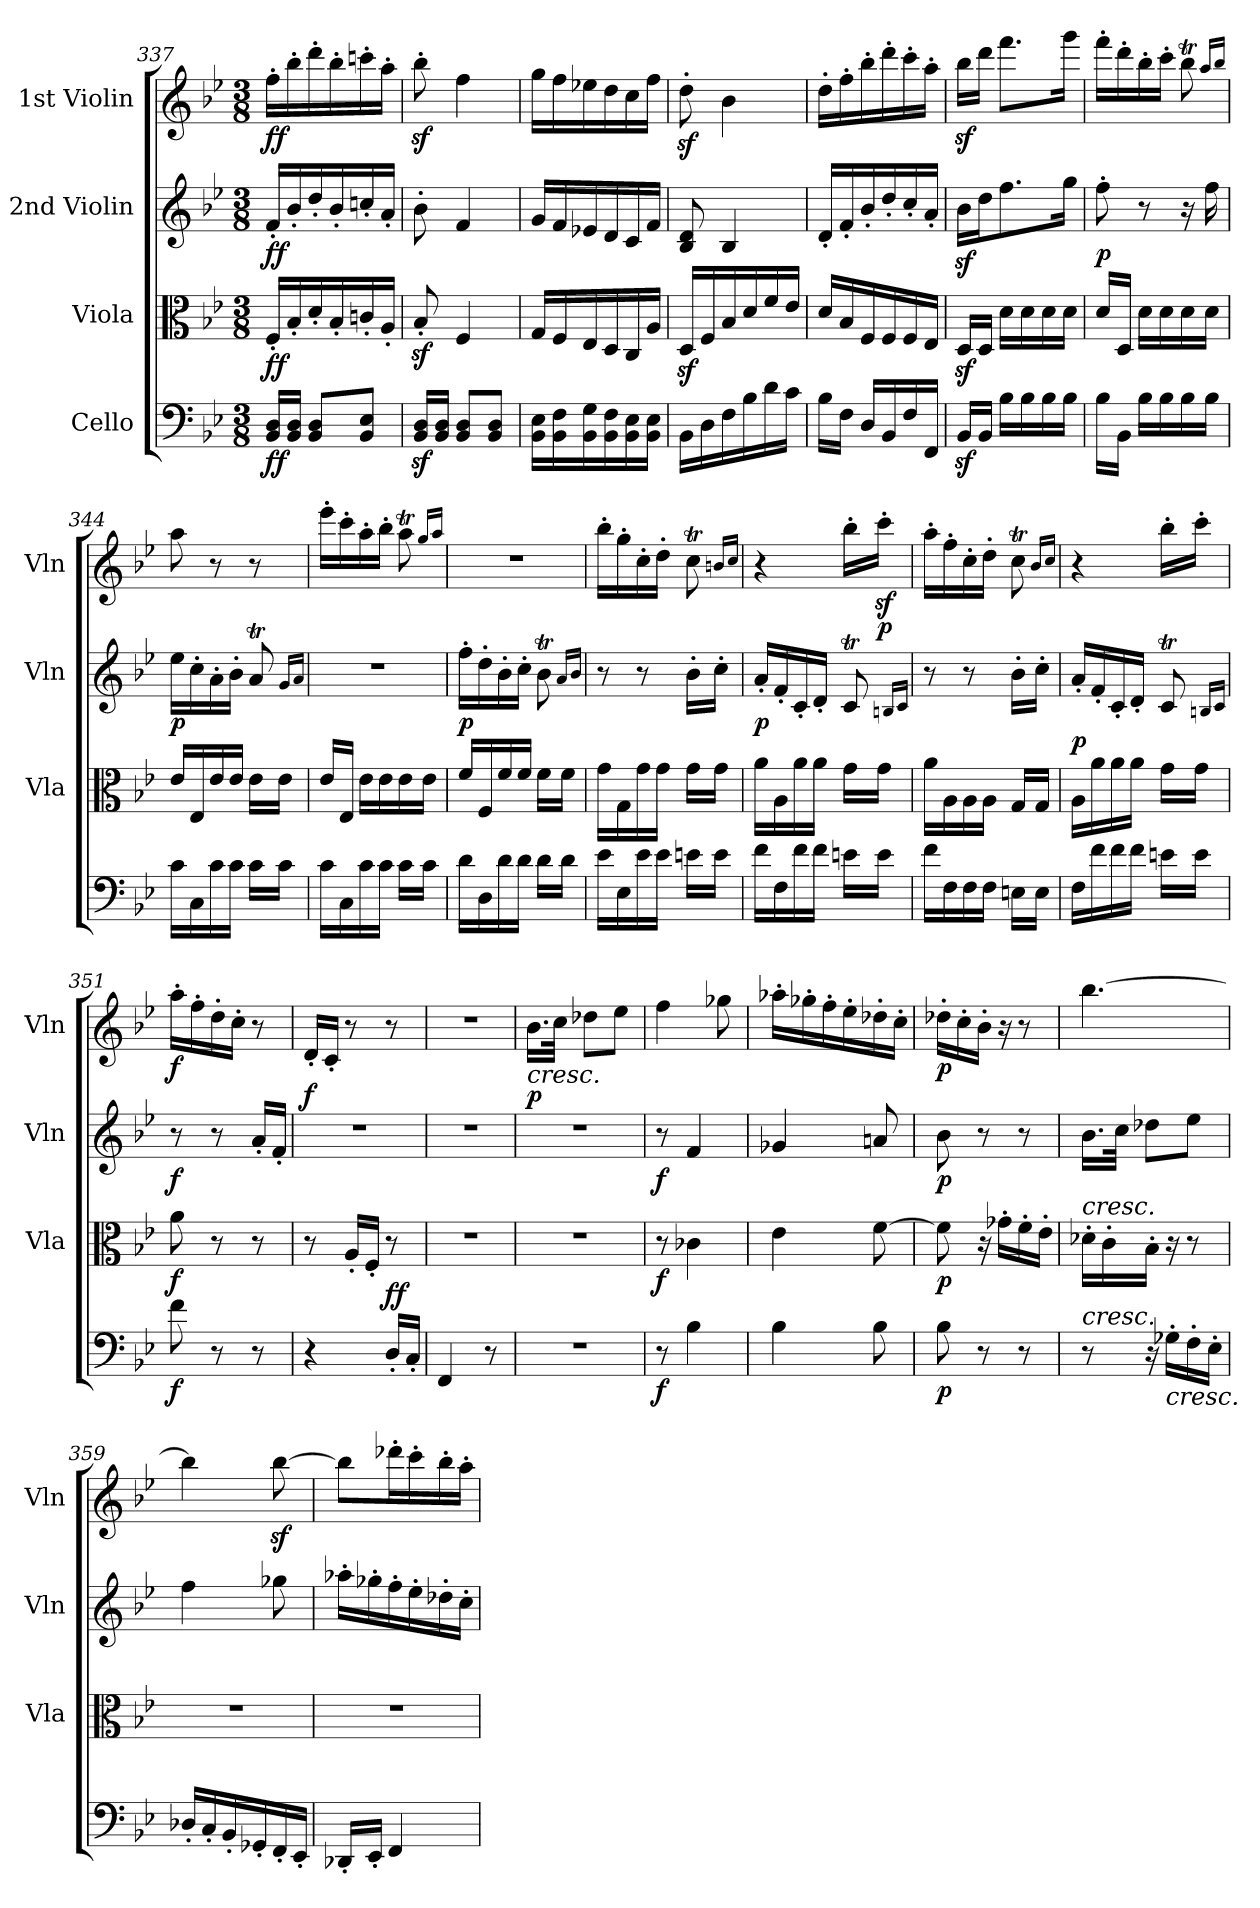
**kern	**dynam	**kern	**dynam	**kern	**dynam	**kern	**dynam
*part4	*part4	*part3	*part3	*part2	*part2	*part1	*part1
*staff4	*staff4	*staff3	*staff3	*staff2	*staff2	*staff1	*staff1
*I"Cello	*	*I"Viola	*	*I"2nd Violin	*	*I"1st Violin	*
*	*	*I'Vla	*	*I'Vln	*	*I'Vln	*
*clefF4	*	*clefC3	*	*clefG2	*	*clefG2	*
*k[b-e-]	*	*k[b-e-]	*	*k[b-e-]	*	*k[b-e-]	*
*B-:	*	*B-:	*	*B-:	*	*B-:	*
*M3/8	*	*M3/8	*	*M3/8	*	*M3/8	*
=337	=337	=337	=337	=337	=337	=337	=337
!	!LO:DY:b	!	!LO:DY:b	!	!LO:DY:b	!	!LO:DY:b
16BB-/ 16D/LL	ff	16F'/LL	ff	16f'/LL	ff	16ff'\LL	ff
16BB-/ 16D/JJ	.	16B-'/	.	16b-'/	.	16bb-'\	.
8BB-/ 8D/L	.	16d'/	.	16dd'/	.	16ddd'\	.
.	.	16B-'/	.	16b-'/	.	16bb-'\	.
8BB-/ 8E-/J	.	16cn'/	.	16ccn'/	.	16cccn'\	.
.	.	16A'/JJ	.	16a'/JJ	.	16aa'\JJ	.
=338	=338	=338	=338	=338	=338	=338	=338
16BB-/z< 16D/z<LL	.	8B-z>'/	.	8b-'\	.	8bb-z<'\	.
16BB-/ 16D/JJ	.	.	.	.	.	.	.
8BB-/ 8D/L	.	4F/	.	4f/	.	4ff\	.
8BB-/ 8D/J	.	.	.	.	.	.	.
!!LO:LB:g=z
=339	=339	=339	=339	=339	=339	=339	=339
16BB-\ 16E-\LL	.	16G/LL	.	16g/LL	.	16gg\LL	.
16BB-\ 16F\	.	16F/	.	16f/	.	16ff\	.
16BB-\ 16G\	.	16E-/	.	16e-X/	.	16ee-X\	.
16BB-\ 16F\	.	16D/	.	16d/	.	16dd\	.
16BB-\ 16E-\	.	16C/	.	16c/	.	16cc\	.
16BB-\ 16E-\JJ	.	16A/JJ	.	16f/JJ	.	16ff\JJ	.
=340	=340	=340	=340	=340	=340	=340	=340
16BB-\LL	.	16Dz>/LL	.	8B-/ 8d/	.	8ddz<'\	.
16D\	.	16F/	.	.	.	.	.
16F\	.	16B-/	.	4B-/	.	4b-\	.
16B-\	.	16d/	.	.	.	.	.
16d\	.	16f/	.	.	.	.	.
16c\JJ	.	16e-/JJ	.	.	.	.	.
=341	=341	=341	=341	=341	=341	=341	=341
16B-\LL	.	16d/LL	.	16d'/LL	.	16dd'\LL	.
16F\JJ	.	16B-/	.	16f'/	.	16ff'\	.
16D/LL	.	16F/	.	16b-'/	.	16bb-'\	.
16BB-/	.	16F/	.	16dd'/	.	16ddd'\	.
16F/	.	16F/	.	16cc'/	.	16ccc'\	.
16FF/JJ	.	16E-/JJ	.	16a'/JJ	.	16aa'\JJ	.
=342	=342	=342	=342	=342	=342	=342	=342
16BB-z</LL	.	16Dz</LL	.	16b-z<\LL	.	16bb-z<\LL	.
16BB-/JJ	.	16D/JJ	.	16dd\J	.	16ddd\JJ	.
16B-\LL	.	16d\LL	.	8.ff\	.	8.fff\L	.
16B-\	.	16d\	.	.	.	.	.
16B-\	.	16d\	.	.	.	.	.
16B-\JJ	.	16d\JJ	.	16gg\Jk	.	16ggg\Jk	.
!!LO:PB:g=z
=343	=343	=343	=343	=343	=343	=343	=343
!	!	!	!	!	!LO:DY:b	!	!
16B-\LL	.	16d/LL	.	8ff'\	p	16fff'\LL	.
16BB-\JJ	.	16D/JJ	.	.	.	16ddd'\	.
16B-\LL	.	16d\LL	.	8r	.	16bb-'\	.
16B-\	.	16d\	.	.	.	16ccc'\JJ	.
16B-\	.	16d\	.	16r	.	8bb-T\	.
16B-\JJ	.	16d\JJ	.	16ff\	.	.	.
.	.	.	.	.	.	16qaa/LL	.
.	.	.	.	.	.	16qbb-/JJ	.
=344	=344	=344	=344	=344	=344	=344	=344
!	!	!	!	!	!LO:DY:b	!	!
16c\LL	.	16e-/LL	.	16ee-\LL	p	8aa\	.
16C\	.	16E-/	.	16cc'\	.	.	.
16c\	.	16e-/	.	16a'\	.	8r	.
16c\JJ	.	16e-/JJ	.	16b-'\JJ	.	.	.
16c\LL	.	16e-\LL	.	8at/	.	8r	.
16c\JJ	.	16e-\JJ	.	.	.	.	.
.	.	.	.	16qg/LL	.	.	.
.	.	.	.	16qa/JJ	.	.	.
=345	=345	=345	=345	=345	=345	=345	=345
16c\LL	.	16e-/LL	.	4.r	.	16eee-'\LL	.
16C\	.	16E-/JJ	.	.	.	16ccc'\	.
16c\	.	16e-\LL	.	.	.	16aa'\	.
16c\JJ	.	16e-\	.	.	.	16bb-'\JJ	.
16c\LL	.	16e-\	.	.	.	8aat\	.
16c\JJ	.	16e-\JJ	.	.	.	.	.
.	.	.	.	.	.	16qgg/LL	.
.	.	.	.	.	.	16qaa/JJ	.
=346	=346	=346	=346	=346	=346	=346	=346
!	!	!	!	!	!LO:DY:b	!	!
16d\LL	.	16f/LL	.	16ff'\LL	p	4.r	.
16D\	.	16F/	.	16dd'\	.	.	.
16d\	.	16f/	.	16b-'\	.	.	.
16d\JJ	.	16f/JJ	.	16cc'\JJ	.	.	.
16d\LL	.	16f\LL	.	8b-T\	.	.	.
16d\JJ	.	16f\JJ	.	.	.	.	.
.	.	.	.	16qa/LL	.	.	.
.	.	.	.	16qb-/JJ	.	.	.
=347	=347	=347	=347	=347	=347	=347	=347
16e-\LL	.	16g\LL	.	8r	.	16bb-'\LL	.
16E-\	.	16G\	.	.	.	16gg'\	.
16e-\	.	16g\	.	8r	.	16cc'\	.
16e-\JJ	.	16g\JJ	.	.	.	16dd'\JJ	.
16en\LL	.	16g\LL	.	16b-'\LL	.	8ccT\	.
16e\JJ	.	16g\JJ	.	16cc'\JJ	.	.	.
.	.	.	.	.	.	16qbn/LL	.
.	.	.	.	.	.	16qcc/JJ	.
!!LO:LB:g=z
=348	=348	=348	=348	=348	=348	=348	=348
!	!	!	!	!	!LO:DY:b	!	!
16f\LL	.	16a\LL	.	16a'/LL	p	4r	.
16F\	.	16A\	.	16f'/	.	.	.
16f\	.	16a\	.	16c'/	.	.	.
16f\JJ	.	16a\JJ	.	16d'/JJ	.	.	.
16en\LL	.	16g\LL	.	8cT/	.	16bb-'\LL	.
!	!	!	!	!	!	!	!LO:DY:b
16e\JJ	.	16g\JJ	.	.	.	16cccz<'\JJ	p
.	.	.	.	16qBn/LL	.	.	.
.	.	.	.	16qc/JJ	.	.	.
=349	=349	=349	=349	=349	=349	=349	=349
16f\LL	.	16a\LL	.	8r	.	16aa'\LL	.
16F\	.	16A\	.	.	.	16ff'\	.
16F\	.	16A\	.	8r	.	16cc'\	.
16F\JJ	.	16A\JJ	.	.	.	16dd'\JJ	.
16En\LL	.	16G/LL	.	16b-'\LL	.	8ccT\	.
16E\JJ	.	16G/JJ	.	16cc'\JJ	.	.	.
.	.	.	.	.	.	16qb-/LL	.
.	.	.	.	.	.	16qcc/JJ	.
=350	=350	=350	=350	=350	=350	=350	=350
!	!	!	!LO:DY:a	!	!	!	!
16F\LL	.	16A\LL	p	16a'/LL	.	4r	.
16f\	.	16a\	.	16f'/	.	.	.
16f\	.	16a\	.	16c'/	.	.	.
16f\JJ	.	16a\JJ	.	16d'/JJ	.	.	.
16en\LL	.	16g\LL	.	8cT/	.	16bb-'\LL	.
16e\JJ	.	16g\JJ	.	.	.	16ccc'\JJ	.
.	.	.	.	16qBn/LL	.	.	.
.	.	.	.	16qc/JJ	.	.	.
=351	=351	=351	=351	=351	=351	=351	=351
!	!LO:DY:b	!	!LO:DY:b	!	!LO:DY:b	!	!LO:DY:b
8f\	f	8a\	f	8r	f	16aa'\LL	f
.	.	.	.	.	.	16ff'\	.
8r	.	8r	.	8r	.	16dd'\	.
.	.	.	.	.	.	16cc'\JJ	.
8r	.	8r	.	16a'/LL	.	8r	.
.	.	.	.	16f'/JJ	.	.	.
!!LO:LB:g=z
=352	=352	=352	=352	=352	=352	=352	=352
!	!	!	!	!	!LO:DY:a	!	!
4r	.	8r	.	4.r	f	16d'/LL	.
.	.	.	.	.	.	16c'/JJ	.
.	.	16A'/LL	.	.	.	8r	.
.	.	16F'/JJ	.	.	.	.	.
!	!LO:DY:b	!	!	!	!	!	!
!	!LO:DY:n=1:a	!	!	!	!	!	!
16D'/LL	f f	8r	.	.	.	8r	.
16C'/JJ	.	.	.	.	.	.	.
=353	=353	=353	=353	=353	=353	=353	=353
4FF/	.	4.r	.	4.r	.	4.r	.
8r	.	.	.	.	.	.	.
=354	=354	=354	=354	=354	=354	=354	=354
!	!	!	!	!LO:TX:a:i:t=cresc.	!	!	!
!	!	!	!	!	!LO:DY:a	!	!
4.r	.	4.r	.	4.r	p	16.b-\LL	.
.	.	.	.	.	.	32cc\JJk	.
.	.	.	.	.	.	8dd-X\L	.
.	.	.	.	.	.	8ee-\J	.
=355	=355	=355	=355	=355	=355	=355	=355
!	!LO:DY:b	!	!LO:DY:b	!	!LO:DY:b	!	!
8r	f	8r	f	8r	f	4ff\	.
4B-\	.	4c-X\	.	4f/	.	.	.
.	.	.	.	.	.	8gg-X\	.
=356	=356	=356	=356	=356	=356	=356	=356
4B-\	.	4e-\	.	4g-X/	.	16aa-X'\LL	.
.	.	.	.	.	.	16gg-X'\	.
.	.	.	.	.	.	16ff'\	.
.	.	.	.	.	.	16ee-'\	.
8B-\	.	[8f\	.	8an/	.	16dd-X'\	.
.	.	.	.	.	.	16cc'\JJ	.
=357	=357	=357	=357	=357	=357	=357	=357
!	!LO:DY:b	!	!LO:DY:b	!	!LO:DY:b	!	!LO:DY:b
8B-\	p	8f\]	p	8b-\	p	16dd-X'\LL	p
.	.	.	.	.	.	16cc'\	.
8r	.	16r	.	8r	.	16b-'\JJ	.
.	.	16g-X'\LL	.	.	.	16r	.
8r	.	16f'\	.	8r	.	8r	.
.	.	16e-'\JJ	.	.	.	.	.
=358	=358	=358	=358	=358	=358	=358	=358
!	!	!LO:TX:a:i:t=cresc.	!	!	!	!	!
!LO:TX:a:i:t=cresc.	!	!	!	!	!	!	!
8r	.	16d-X'\LL	.	16.b-\LL	.	[4.bb-\	.
.	.	16c'\	.	.	.	.	.
.	.	.	.	32cc\JJk	.	.	.
16r	.	16B-'\JJ	.	8dd-X\L	.	.	.
!LO:TX:b:i:t=cresc.	!	!	!	!	!	!	!
16G-X'\LL	.	16r	.	.	.	.	.
16F'\	.	8r	.	8ee-\J	.	.	.
16E-'\JJ	.	.	.	.	.	.	.
!!LO:PB:g=z
=359	=359	=359	=359	=359	=359	=359	=359
16D-X'/LL	.	4.r	.	4ff\	.	4bb-\]	.
16C'/	.	.	.	.	.	.	.
16BB-'/	.	.	.	.	.	.	.
16GG-X'/	.	.	.	.	.	.	.
16FF'/	.	.	.	8gg-X\	.	[8bb-z<\	.
16EE-'/JJ	.	.	.	.	.	.	.
=360	=360	=360	=360	=360	=360	=360	=360
16DD-X'/LL	.	4.r	.	16aa-X'\LL	.	8bb-\L]	.
16EE-'/JJ	.	.	.	16gg-X'\	.	.	.
4FF/	.	.	.	16ff'\	.	16ddd-X'\L	.
.	.	.	.	16ee-'\	.	16ccc'\	.
.	.	.	.	16dd-X'\	.	16bb-'\	.
.	.	.	.	16cc'\JJ	.	16aa'\JJ	.
=	=	=	=	=	=	=	=
*-	*-	*-	*-	*-	*-	*-	*-
